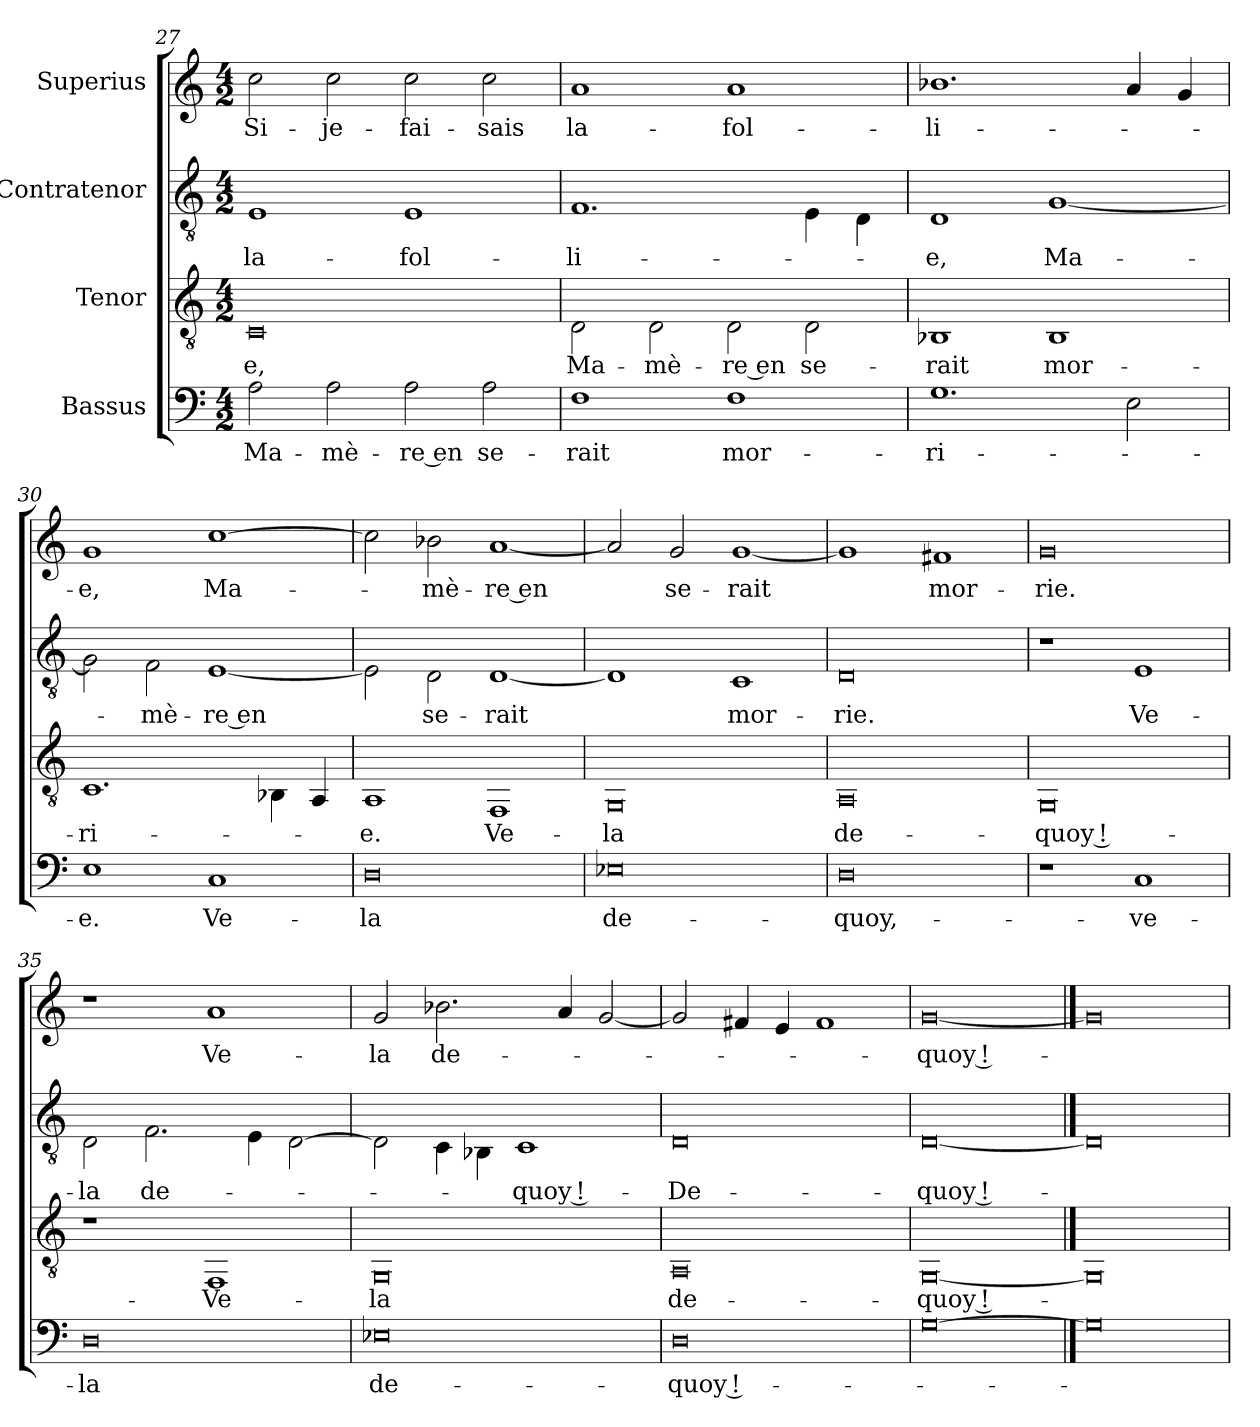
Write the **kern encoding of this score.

**kern	**text	**kern	**text	**kern	**text	**kern	**text
*part4	*part4	*part3	*part3	*part2	*part2	*part1	*part1
*staff4	*staff4	*staff3	*staff3	*staff2	*staff2	*staff1	*staff1
*I"Bassus	*	*I"Tenor	*	*I"Contratenor	*	*I"Superius	*
*clefF4	*	*clefGv2	*	*clefGv2	*	*clefG2	*
*k[]	*	*k[]	*	*k[]	*	*k[]	*
*M4/2	*	*M4/2	*	*M4/2	*	*M4/2	*
=27	=27	=27	=27	=27	=27	=27	=27
2A\	Ma-	0C/	-e,	1E/	la-	2cc\	Si-
2A\	mè-	.	.	.	.	2cc\	je-
2A\	-re en	.	.	1E/	fol-	2cc\	fai-
2A\	se-	.	.	.	.	2cc\	-sais
=28	=28	=28	=28	=28	=28	=28	=28
1F\	-rait	2D\	Ma-	1.F/	-li-	1a/	la-
.	.	2D\	mè-	.	.	.	.
1F\	mor-	2D\	-re en	.	.	1a/	fol-
.	.	2D\	se-	4E\	.	.	.
.	.	.	.	4D\	.	.	.
=29	=29	=29	=29	=29	=29	=29	=29
1.G\	-ri-	1BB-X/	-rait	1D/	-e,	1.b-X\	-li-
.	.	1BB-/	mor-	[1G/	Ma-	.	.
2E\	.	.	.	.	.	4a/	.
.	.	.	.	.	.	4g/	.
=30	=30	=30	=30	=30	=30	=30	=30
1E\	-e.	1.C/	-ri-	2G\]	.	1g/	-e,
.	.	.	.	2F\	mè-	.	.
1C/	Ve-	.	.	[1E/	-re en	[1cc\	Ma-
.	.	4BB-X\	.	.	.	.	.
.	.	4AA/	.	.	.	.	.
=31	=31	=31	=31	=31	=31	=31	=31
0D\	-la	1AA/	-e.	2E\]	.	2cc\]	.
.	.	.	.	2D\	se-	2b-X\	mè-
.	.	1FF/	Ve-	[1D/	-rait	[1a/	-re en
=32	=32	=32	=32	=32	=32	=32	=32
0E-X\	de-	0GG/	-la	1D/]	.	2a/]	.
.	.	.	.	.	.	2g/	se-
.	.	.	.	1C/	mor-	[1g/	-rait
=33	=33	=33	=33	=33	=33	=33	=33
0D\	quoy,-	0AA/	de-	0D/	-rie.	1g/]	.
.	.	.	.	.	.	1f#X/	mor-
=34	=34	=34	=34	=34	=34	=34	=34
1r	.	0GG/	quoy !-	1r	.	0g/	-rie.
1C/	ve-	.	.	1E/	Ve-	.	.
=35	=35	=35	=35	=35	=35	=35	=35
0D\	-la	1r	.	2D\	-la	1r	.
.	.	.	.	2.F\	de-	.	.
.	.	1FF/	Ve-	.	.	1a/	Ve-
.	.	.	.	4E\	.	.	.
.	.	.	.	[2D\	.	.	.
=36	=36	=36	=36	=36	=36	=36	=36
0E-X\	de-	0GG/	-la	2D\]	.	2g/	-la
.	.	.	.	4C\	.	2.b-X\	de-
.	.	.	.	4BB-X\	.	.	.
.	.	.	.	1C/	quoy !-	.	.
.	.	.	.	.	.	4a/	.
.	.	.	.	.	.	[2g/	.
=37	=37	=37	=37	=37	=37	=37	=37
0D\	quoy !-	0AA/	de-	0D/	De-	2g/]	.
.	.	.	.	.	.	4f#X/	.
.	.	.	.	.	.	4e/	.
.	.	.	.	.	.	1f#/	.
=38	=38	=38	=38	=38	=38	=38	=38
[0G\	.	[0GG/	quoy !-	[0D/	quoy !-	[0g/	quoy !-
==39	==39	==39	==39	==39	==39	==39	==39
0G\]	.	0GG/]	.	0D/]	.	0g/]	.
=	=	=	=	=	=	=	=
*-	*-	*-	*-	*-	*-	*-	*-
